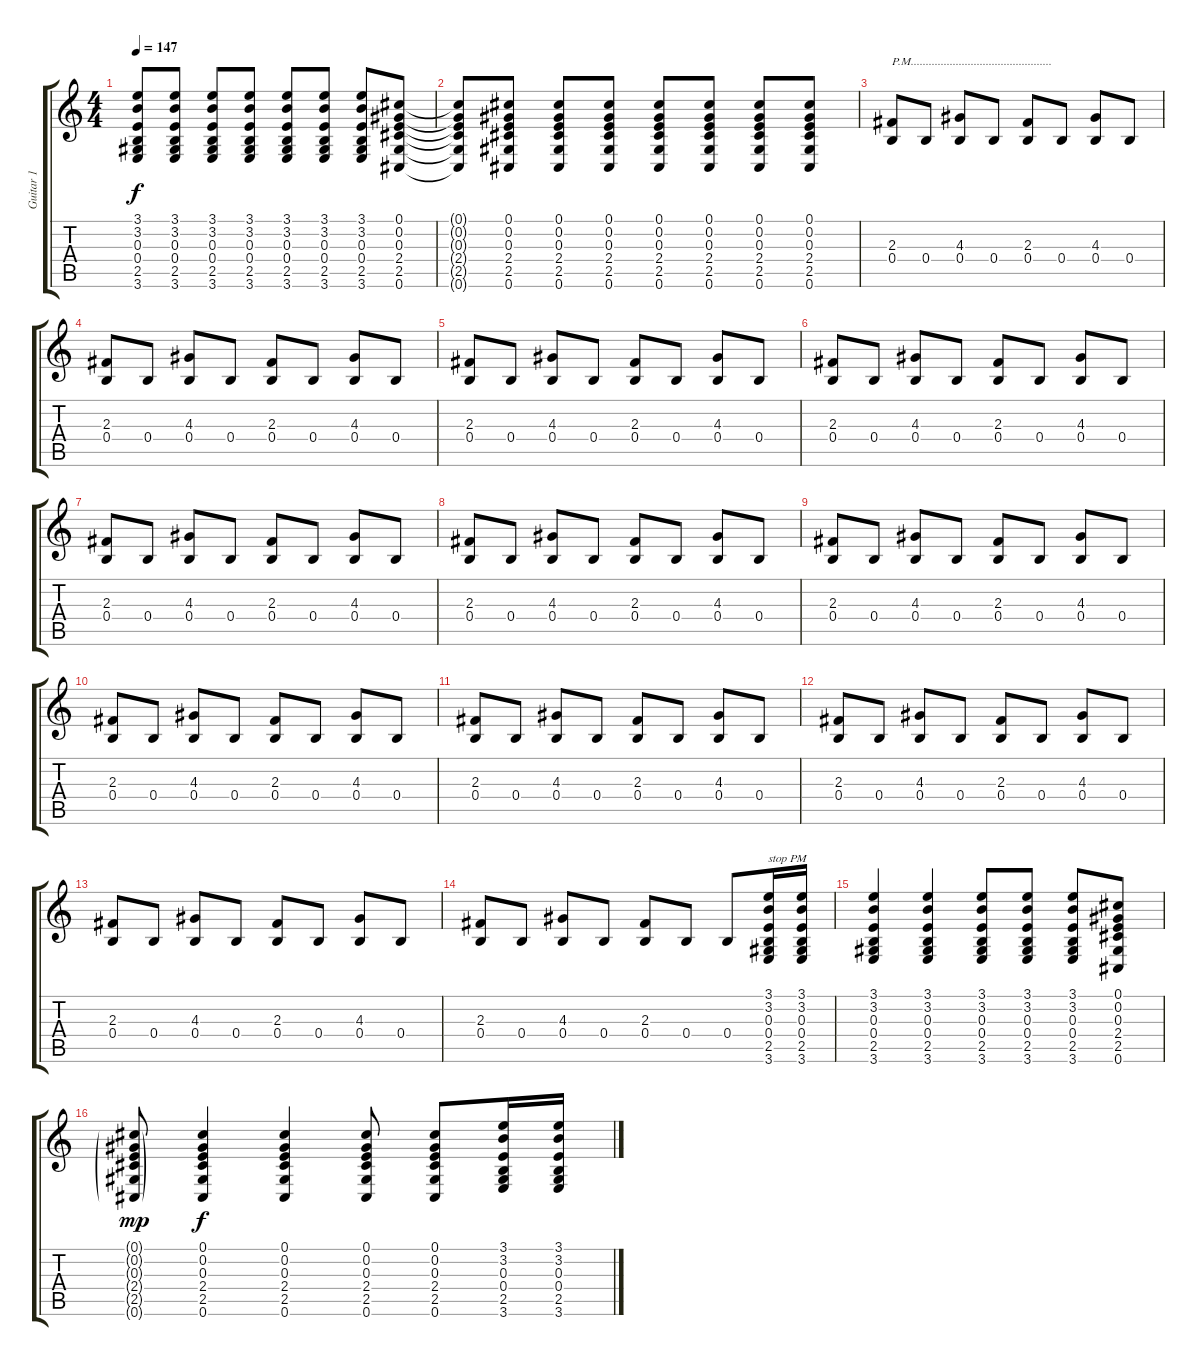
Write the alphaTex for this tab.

\track ("Guitar 1" "Guitar 1") {instrument electricguitarclean}
\staff {score tabs}
\tuning (Db4 Ab3 E3 B2 Gb2 Db2) {hide}
\ts (4 4)
\tempo 147
\clef g2
\ks c
(3.1{t} 3.2{t} 0.3{t} 0.4{t} 2.5{t} 3.6{t}).8{dy f} (3.1 3.2 0.3 0.4 2.5 3.6).8 (3.1 3.2 0.3 0.4 2.5 3.6).8 (3.1 3.2 0.3 0.4 2.5 3.6).8 (3.1 3.2 0.3 0.4 2.5 3.6).8 (3.1 3.2 0.3 0.4 2.5 3.6).8 (3.1 3.2 0.3 0.4 2.5 3.6).8 (0.1 0.2 0.3 2.4 2.5 0.6).8 |
(0.1{t} 0.2{t} 0.3{t} 2.4{t} 2.5{t} 0.6{t}).8 (0.1 0.2 0.3 2.4 2.5 0.6).8 (0.1 0.2 0.3 2.4 2.5 0.6).8 (0.1 0.2 0.3 2.4 2.5 0.6).8 (0.1 0.2 0.3 2.4 2.5 0.6).8 (0.1 0.2 0.3 2.4 2.5 0.6).8 (0.1 0.2 0.3 2.4 2.5 0.6).8 (0.1 0.2 0.3 2.4 2.5 0.6).8 |
(2.3 0.4).8{txt "P.M..............................................." instrument electricguitarmuted} 0.4.8 (4.3 0.4).8 0.4.8 (2.3 0.4).8 0.4.8 (4.3 0.4).8 0.4.8 |
(2.3 0.4).8 0.4.8 (4.3 0.4).8 0.4.8 (2.3 0.4).8 0.4.8 (4.3 0.4).8 0.4.8 |
(2.3 0.4).8 0.4.8 (4.3 0.4).8 0.4.8 (2.3 0.4).8 0.4.8 (4.3 0.4).8 0.4.8 |
(2.3 0.4).8 0.4.8 (4.3 0.4).8 0.4.8 (2.3 0.4).8 0.4.8 (4.3 0.4).8 0.4.8 |
(2.3 0.4).8 0.4.8 (4.3 0.4).8 0.4.8 (2.3 0.4).8 0.4.8 (4.3 0.4).8 0.4.8 |
(2.3 0.4).8 0.4.8 (4.3 0.4).8 0.4.8 (2.3 0.4).8 0.4.8 (4.3 0.4).8 0.4.8 |
(2.3 0.4).8 0.4.8 (4.3 0.4).8 0.4.8 (2.3 0.4).8 0.4.8 (4.3 0.4).8 0.4.8 |
(2.3 0.4).8 0.4.8 (4.3 0.4).8 0.4.8 (2.3 0.4).8 0.4.8 (4.3 0.4).8 0.4.8 |
(2.3 0.4).8 0.4.8 (4.3 0.4).8 0.4.8 (2.3 0.4).8 0.4.8 (4.3 0.4).8 0.4.8 |
(2.3 0.4).8 0.4.8 (4.3 0.4).8 0.4.8 (2.3 0.4).8 0.4.8 (4.3 0.4).8 0.4.8 |
(2.3 0.4).8 0.4.8 (4.3 0.4).8 0.4.8 (2.3 0.4).8 0.4.8 (4.3 0.4).8 0.4.8 |
(2.3 0.4).8 0.4.8 (4.3 0.4).8 0.4.8 (2.3 0.4).8 0.4.8 0.4.8 (3.1 3.2 0.3 0.4 2.5 3.6).16{txt "stop PM" instrument electricguitarclean} (3.1 3.2 0.3 0.4 2.5 3.6).16 |
(3.1 3.2 0.3 0.4 2.5 3.6).4 (3.1 3.2 0.3 0.4 2.5 3.6).4 (3.1 3.2 0.3 0.4 2.5 3.6).8 (3.1 3.2 0.3 0.4 2.5 3.6).8 (3.1 3.2 0.3 0.4 2.5 3.6).8 (0.1 0.2 0.3 2.4 2.5 0.6).8 |
(0.1{g} 0.2{g} 0.3{g} 2.4{g} 2.5{g} 0.6{g}).8{dy mp} (0.1 0.2 0.3 2.4 2.5 0.6).4{dy f} (0.1 0.2 0.3 2.4 2.5 0.6).4 (0.1 0.2 0.3 2.4 2.5 0.6).8 (0.1 0.2 0.3 2.4 2.5 0.6).8 (3.1 3.2 0.3 0.4 2.5 3.6).16 (3.1 3.2 0.3 0.4 2.5 3.6).16
